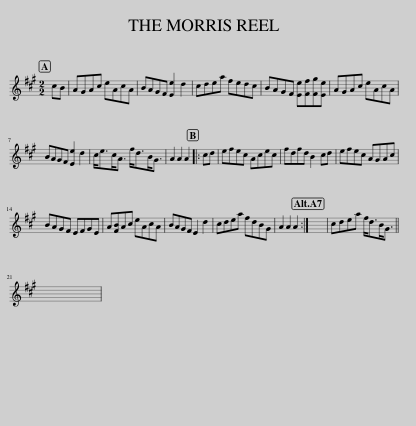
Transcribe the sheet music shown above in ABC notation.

X:1
L:1/8
M:2/2
I:linebreak $
K:A
V:1 treble
V:1
 cB | AGAc eAcA | BAGF [Ee]2 d2 | cdea fedc | BAGF [Ee][Ff][Fg][Ee] | %5
 AGAc eAcA |$ BAGF [Ee]2 d2 | c<ec<A f<dB<G | A2 A2 A2 |: cd | %10
 efec Acec | fdfd B2 cd | efec AGAc |$ BAGF EFGE | A[FB]Ac eAcA | %15
 BAGF E2 d2 | cdea fdBG | A2 A2 A2 :| x8 | cdea f<dB<G ||$ %20
 x8 | %21
